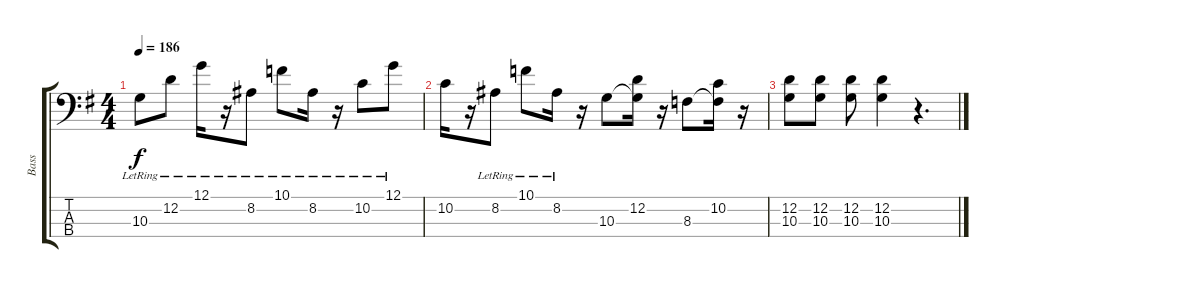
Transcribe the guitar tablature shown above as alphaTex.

\track ("Bass" "Bass") {instrument electricbassfinger}
\staff {score tabs}
\tuning (G2 D2 A1 E1) {hide}
\ts (4 4)
\tempo 186
\clef f4
\ks g
10.3{lr}.8{dy f} 12.2{lr}.8 12.1{lr}.16 r.16 8.2{lr}.8 10.1{lr}.8 8.2{lr}.16 r.16 10.2{lr}.8 12.1{lr}.8 |
10.2.16 r.16 8.2{lr}.8 10.1{lr}.8 8.2{lr}.16 r.16 10.3.8 (12.2 10.3{t}).16 r.16 8.3.8 (10.2 8.3{t}).16 r.16 |
(12.2 10.3).8 (12.2 10.3).8 (12.2 10.3).8 (12.2 10.3).4 r.4{d}
